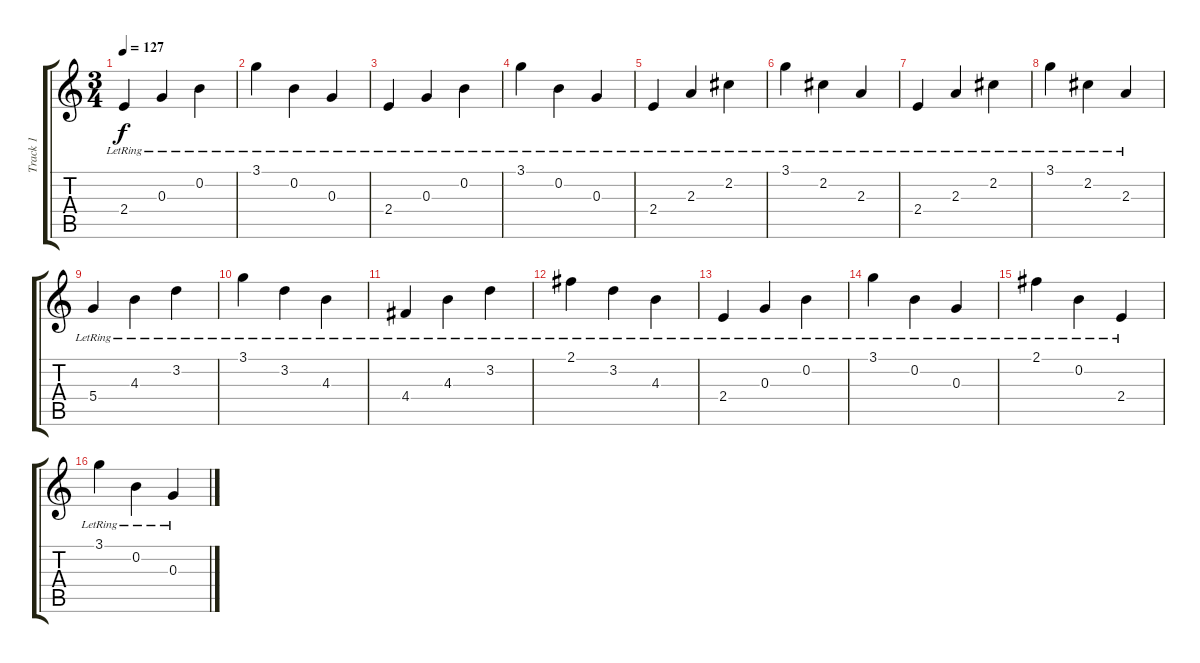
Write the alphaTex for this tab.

\track ("Track 1" "Track 1") {instrument acousticguitarsteel}
\staff {score tabs}
\tuning (E4 B3 G3 D3 A2 E2) {hide}
\ts (3 4)
\tempo 127
\clef g2
\ks c
2.4{lr}.4{dy f} 0.3{lr}.4 0.2{lr}.4 |
3.1{lr}.4 0.2{lr}.4 0.3{lr}.4 |
2.4{lr}.4 0.3{lr}.4 0.2{lr}.4 |
3.1{lr}.4 0.2{lr}.4 0.3{lr}.4 |
2.4{lr}.4 2.3{lr}.4 2.2{lr}.4 |
3.1{lr}.4 2.2{lr}.4 2.3{lr}.4 |
2.4{lr}.4 2.3{lr}.4 2.2{lr}.4 |
3.1{lr}.4 2.2{lr}.4 2.3{lr}.4 |
5.4{lr}.4 4.3{lr}.4 3.2{lr}.4 |
3.1{lr}.4 3.2{lr}.4 4.3{lr}.4 |
4.4{lr}.4 4.3{lr}.4 3.2{lr}.4 |
2.1{lr}.4 3.2{lr}.4 4.3{lr}.4 |
2.4{lr}.4 0.3{lr}.4 0.2{lr}.4 |
3.1{lr}.4 0.2{lr}.4 0.3{lr}.4 |
2.1{lr}.4 0.2{lr}.4 2.4{lr}.4 |
3.1{lr}.4 0.2{lr}.4 0.3{lr}.4
